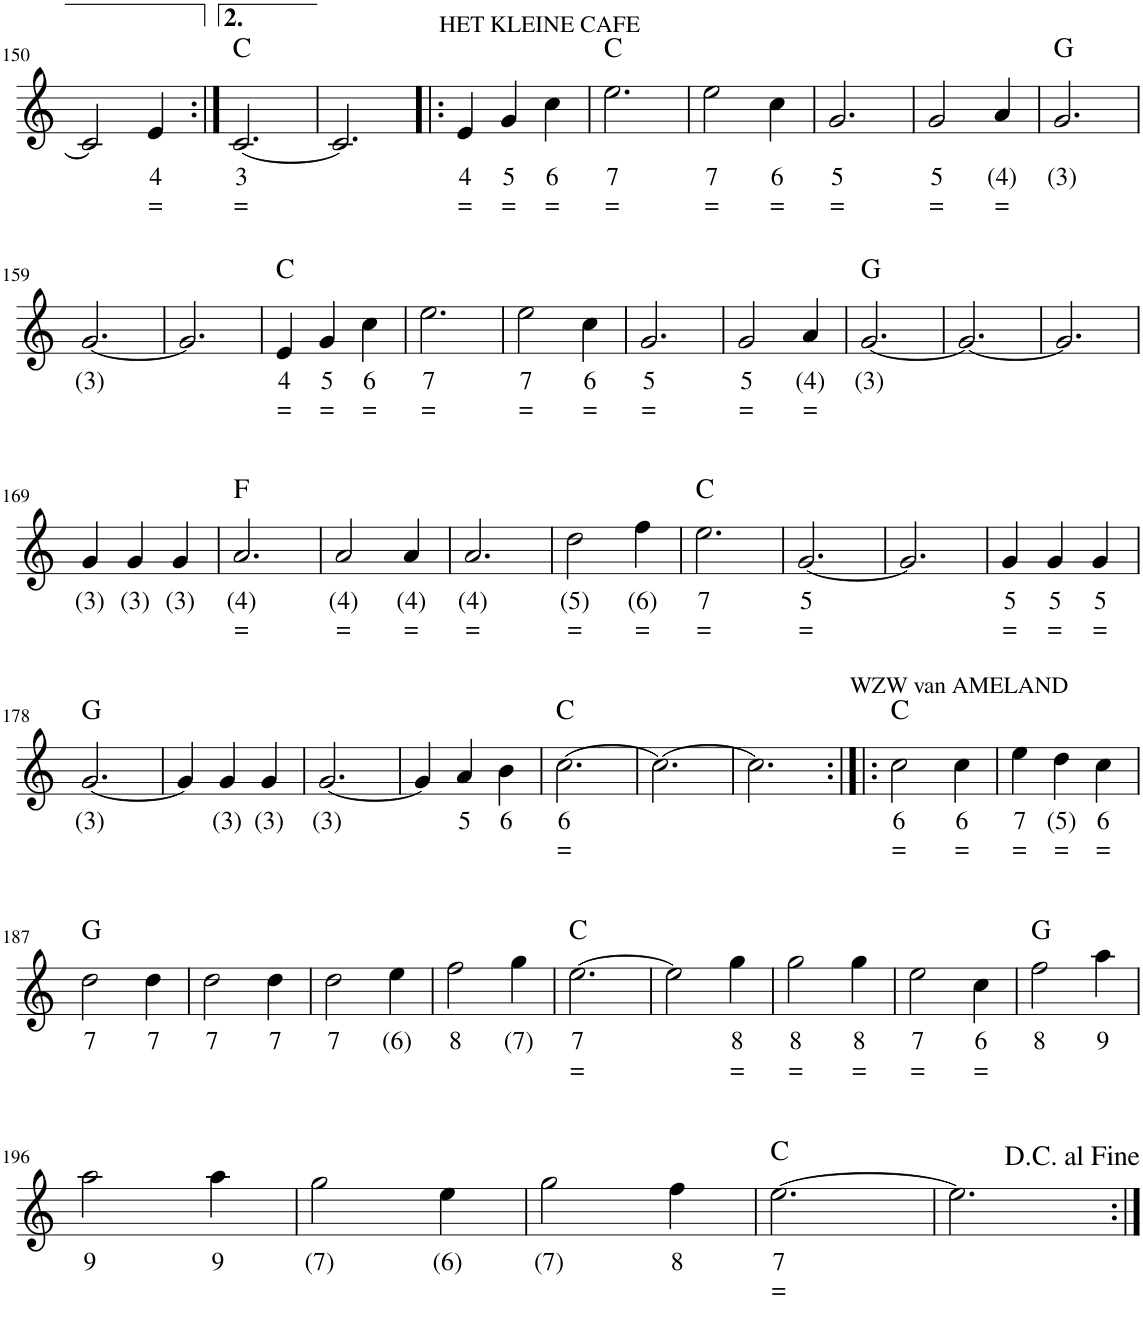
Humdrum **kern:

**kern	**text	**text	**harte
*part1	*part1	*part1	*part1
*staff1	*staff1	*staff1	*
*I"Stem	*	*	*
!!LO:PB:g=z
*clefG2	*	*	*
*k[]	*	*	*
*M3/4	*	*	*
=150	=150	=150	=150
2c/]	.	.	.
!	!LO:LY:b	!LO:LY:b	!
4e/	4	=	.
=151:|!	=151:|!	=151:|!	=151:|!
!	!LO:LY:b	!LO:LY:b	!
[2.c/	3	=	C:maj
=152	=152	=152	=152
2.c/]	.	.	.
=153!|:	=153!|:	=153!|:	=153!|:
!LO:TX:a:t=HET KLEINE CAFE	!	!	!
!	!LO:LY:b	!LO:LY:b	!
4e/	4	=	.
!	!LO:LY:b	!LO:LY:b	!
4g/	5	=	.
!	!LO:LY:b	!LO:LY:b	!
4cc\	6	=	.
=154	=154	=154	=154
!	!LO:LY:b	!LO:LY:b	!LO:H:kt=N.C.
2.ee\	7	=	N
=155	=155	=155	=155
!	!LO:LY:b	!LO:LY:b	!
2ee\	7	=	.
!	!LO:LY:b	!LO:LY:b	!
4cc\	6	=	.
=156	=156	=156	=156
!	!LO:LY:b	!LO:LY:b	!
2.g/	5	=	.
=157	=157	=157	=157
!	!LO:LY:b	!LO:LY:b	!
2g/	5	=	.
!	!LO:LY:b	!LO:LY:b	!
4a/	(4)	=	.
=158	=158	=158	=158
!	!LO:LY:b	!	!LO:H:kt=N.C.
2.g/	(3)	.	N
!!LO:LB:g=z
=159	=159	=159	=159
!	!LO:LY:b	!	!
[2.g/	(3)	.	.
=160	=160	=160	=160
2.g/]	.	.	.
=161	=161	=161	=161
!	!LO:LY:b	!LO:LY:b	!LO:H:kt=N.C.
4e/	4	=	N
!	!LO:LY:b	!LO:LY:b	!
4g/	5	=	.
!	!LO:LY:b	!LO:LY:b	!
4cc\	6	=	.
=162	=162	=162	=162
!	!LO:LY:b	!LO:LY:b	!
2.ee\	7	=	.
=163	=163	=163	=163
!	!LO:LY:b	!LO:LY:b	!
2ee\	7	=	.
!	!LO:LY:b	!LO:LY:b	!
4cc\	6	=	.
=164	=164	=164	=164
!	!LO:LY:b	!LO:LY:b	!
2.g/	5	=	.
=165	=165	=165	=165
!	!LO:LY:b	!LO:LY:b	!
2g/	5	=	.
!	!LO:LY:b	!LO:LY:b	!
4a/	(4)	=	.
=166	=166	=166	=166
!	!LO:LY:b	!	!LO:H:kt=N.C.
[2.g/	(3)	.	N
=167	=167	=167	=167
2.g/_	.	.	.
=168	=168	=168	=168
2.g/]	.	.	.
!!LO:LB:g=z
=169	=169	=169	=169
!	!LO:LY:b	!	!
4g/	(3)	.	.
!	!LO:LY:b	!	!
4g/	(3)	.	.
!	!LO:LY:b	!	!
4g/	(3)	.	.
=170	=170	=170	=170
!	!LO:LY:b	!LO:LY:b	!LO:H:kt=N.C.
2.a/	(4)	=	N
=171	=171	=171	=171
!	!LO:LY:b	!LO:LY:b	!
2a/	(4)	=	.
!	!LO:LY:b	!LO:LY:b	!
4a/	(4)	=	.
=172	=172	=172	=172
!	!LO:LY:b	!LO:LY:b	!
2.a/	(4)	=	.
=173	=173	=173	=173
!	!LO:LY:b	!LO:LY:b	!
2dd\	(5)	=	.
!	!LO:LY:b	!LO:LY:b	!
4ff\	(6)	=	.
=174	=174	=174	=174
!	!LO:LY:b	!LO:LY:b	!LO:H:kt=N.C.
2.ee\	7	=	N
=175	=175	=175	=175
!	!LO:LY:b	!LO:LY:b	!
[2.g/	5	=	.
=176	=176	=176	=176
2.g/]	.	.	.
=177	=177	=177	=177
!	!LO:LY:b	!LO:LY:b	!
4g/	5	=	.
!	!LO:LY:b	!LO:LY:b	!
4g/	5	=	.
!	!LO:LY:b	!LO:LY:b	!
4g/	5	=	.
!!LO:LB:g=z
=178	=178	=178	=178
!	!LO:LY:b	!	!LO:H:kt=N.C.
[2.g/	(3)	.	N
=179	=179	=179	=179
4g/]	.	.	.
!	!LO:LY:b	!	!
4g/	(3)	.	.
!	!LO:LY:b	!	!
4g/	(3)	.	.
=180	=180	=180	=180
!	!LO:LY:b	!	!
[2.g/	(3)	.	.
=181	=181	=181	=181
4g/]	.	.	.
!	!LO:LY:b	!	!
4a/	5	.	.
!	!LO:LY:b	!	!
4b\	6	.	.
=182	=182	=182	=182
!	!LO:LY:b	!LO:LY:b	!LO:H:kt=N.C.
[2.cc\	6	=	N
=183	=183	=183	=183
2.cc\_	.	.	.
=184	=184	=184	=184
2.cc\]	.	.	.
=185:|!|:	=185:|!|:	=185:|!|:	=185:|!|:
!LO:TX:a:t=WZW van AMELAND	!	!	!
!	!LO:LY:b	!LO:LY:b	!
2cc\	6	=	C:maj
!	!LO:LY:b	!LO:LY:b	!
4cc\	6	=	.
=186	=186	=186	=186
!	!LO:LY:b	!LO:LY:b	!
4ee\	7	=	.
!	!LO:LY:b	!LO:LY:b	!
4dd\	(5)	=	.
!	!LO:LY:b	!LO:LY:b	!
4cc\	6	=	.
!!LO:LB:g=z
=187	=187	=187	=187
!	!LO:LY:b	!	!
2dd\	7	.	G:maj
!	!LO:LY:b	!	!
4dd\	7	.	.
=188	=188	=188	=188
!	!LO:LY:b	!	!
2dd\	7	.	.
!	!LO:LY:b	!	!
4dd\	7	.	.
=189	=189	=189	=189
!	!LO:LY:b	!	!
2dd\	7	.	.
!	!LO:LY:b	!	!
4ee\	(6)	.	.
=190	=190	=190	=190
!	!LO:LY:b	!	!
2ff\	8	.	.
!	!LO:LY:b	!	!
4gg\	(7)	.	.
=191	=191	=191	=191
!	!LO:LY:b	!LO:LY:b	!
[2.ee\	7	=	C:maj
=192	=192	=192	=192
2ee\]	.	.	.
!	!LO:LY:b	!LO:LY:b	!
4gg\	8	=	.
=193	=193	=193	=193
!	!LO:LY:b	!LO:LY:b	!
2gg\	8	=	.
!	!LO:LY:b	!LO:LY:b	!
4gg\	8	=	.
=194	=194	=194	=194
!	!LO:LY:b	!LO:LY:b	!
2ee\	7	=	.
!	!LO:LY:b	!LO:LY:b	!
4cc\	6	=	.
=195	=195	=195	=195
!	!LO:LY:b	!	!
2ff\	8	.	G:maj
!	!LO:LY:b	!	!
4aa\	9	.	.
!!LO:LB:g=z
=196	=196	=196	=196
!	!LO:LY:b	!	!
2aa\	9	.	.
!	!LO:LY:b	!	!
4aa\	9	.	.
=197	=197	=197	=197
!	!LO:LY:b	!	!
2gg\	(7)	.	.
!	!LO:LY:b	!	!
4ee\	(6)	.	.
=198	=198	=198	=198
!	!LO:LY:b	!	!
2gg\	(7)	.	.
!	!LO:LY:b	!	!
4ff\	8	.	.
=199	=199	=199	=199
!	!LO:LY:b	!LO:LY:b	!
[2.ee\	7	=	C:maj
=200	=200	=200	=200
2.ee\]	.	.	.
=:|!	=:|!	=:|!	=:|!
*-	*-	*-	*-
